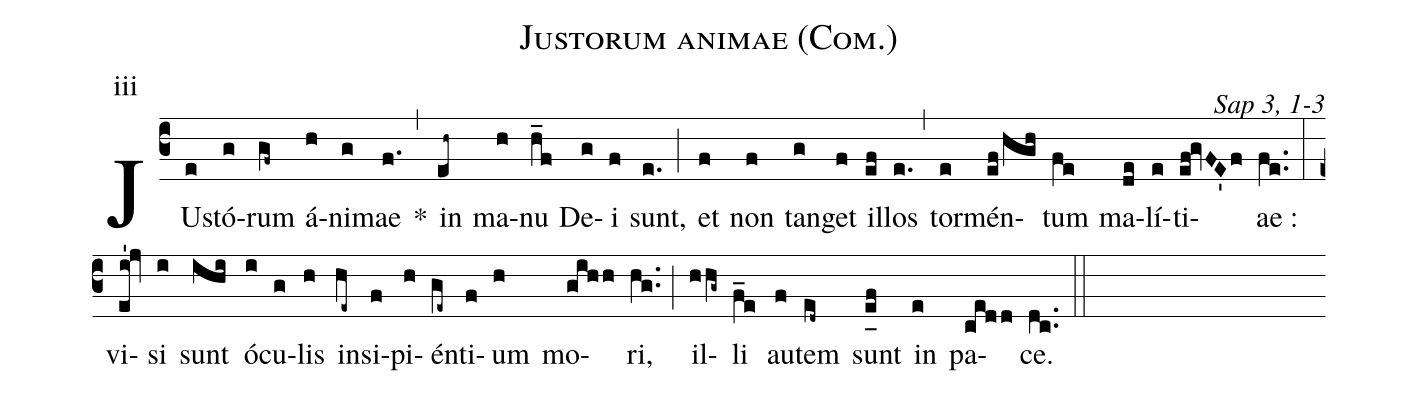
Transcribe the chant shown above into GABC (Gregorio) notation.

name:Justorum animae (Com.);
commentary: Sap 3, 1-3;
mode:iii;
%%
(c3) JU(e)stó(g)rum(gf~) á(h)ni(g)mae(f.) *(,) in(eh~) ma(h)nu(h_f) De(g)i(f) sunt,(e.) (;) et(f) non(f) tan(g)get(f) il(ef)los(e.) (,) tor(e)mén(ef/hgh)tum(fe) ma(de)lí(e)ti(ef!gvFE'f)ae :(fe..) (:) vi(ei'!jv)si(i) sunt(ihi) ó(i)cu(g)lis(h) in(he~)si(f)pi(h)én(ge~)ti(f)um(h) mo(gihh)ri,(hg..) (;) il(hhg~)li(f_e) au(f)tem(ed~) sunt(e_[uh:l]f) in(e) pa(cedd)ce.(dc..) (::)
